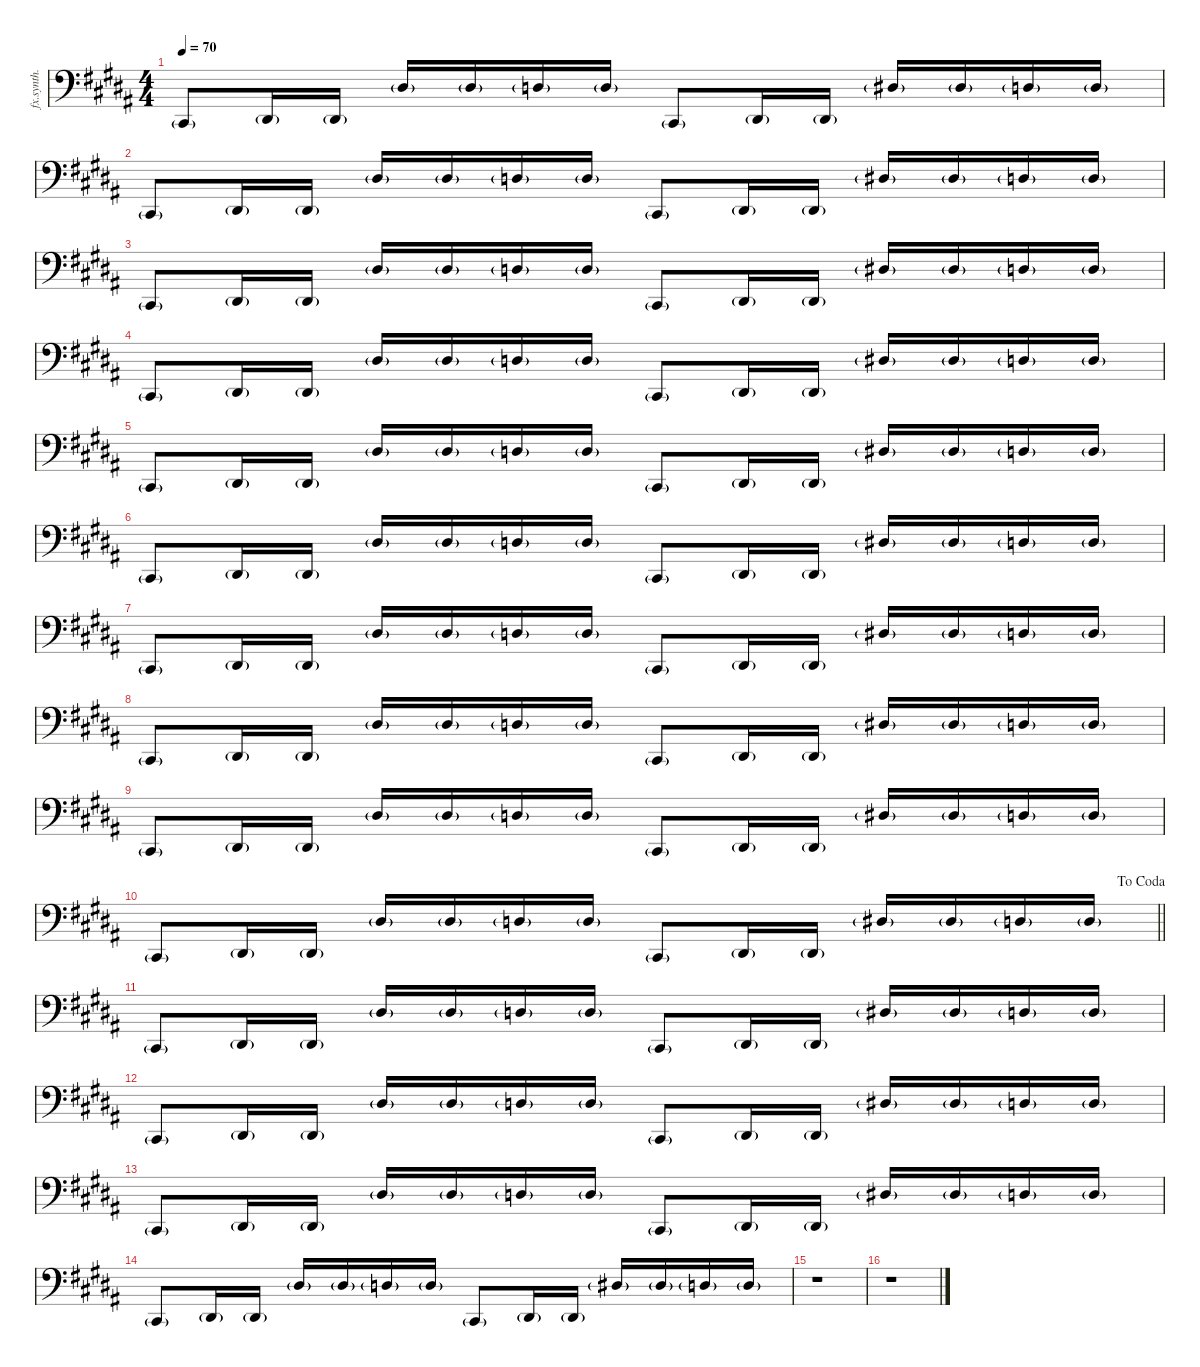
\defaultSystemsLayout 4
\hideDynamics
\bracketExtendMode nobrackets
\otherSystemsTrackNameOrientation horizontal
\track ("Effect 3" "fx.synth.") {defaultSystemsLayout 32 instrument gunshot}
\staff {score}
\tuning (E4 C4 G3 C3 G2 Bb1)
\ts (4 4)
\tempo 70
\clef f4
\ks b
3.6{g acc #}.8{dy mf beam Up} 5.6{g acc #}.16{beam Up} 5.6{g acc #}.16{beam Up} 3.4{g acc #}.16{beam Up} 3.4{g acc #}.16{dy mp beam Up} 2.4{g acc forcenatural}.16{dy mf beam Up} 2.4{g acc forcenatural}.16{dy mp beam Up} 3.6{g acc #}.8{dy mf beam Up} 5.6{g acc #}.16{beam Up} 5.6{g acc #}.16{beam Up} 3.4{g acc #}.16{beam Up} 3.4{g acc #}.16{dy mp beam Up} 2.4{g acc forcenatural}.16{dy mf beam Up} 2.4{g acc forcenatural}.16{dy mp beam Up} |
3.6{g acc #}.8{dy mf beam Up} 5.6{g acc #}.16{beam Up} 5.6{g acc #}.16{beam Up} 3.4{g acc #}.16{beam Up} 3.4{g acc #}.16{dy mp beam Up} 2.4{g acc forcenatural}.16{dy mf beam Up} 2.4{g acc forcenatural}.16{dy mp beam Up} 3.6{g acc #}.8{dy mf beam Up} 5.6{g acc #}.16{beam Up} 5.6{g acc #}.16{beam Up} 3.4{g acc #}.16{beam Up} 3.4{g acc #}.16{dy mp beam Up} 2.4{g acc forcenatural}.16{dy mf beam Up} 2.4{g acc forcenatural}.16{dy mp beam Up} |
3.6{g acc #}.8{dy mf beam Up} 5.6{g acc #}.16{beam Up} 5.6{g acc #}.16{beam Up} 3.4{g acc #}.16{beam Up} 3.4{g acc #}.16{dy mp beam Up} 2.4{g acc forcenatural}.16{dy mf beam Up} 2.4{g acc forcenatural}.16{dy mp beam Up} 3.6{g acc #}.8{dy mf beam Up} 5.6{g acc #}.16{beam Up} 5.6{g acc #}.16{beam Up} 3.4{g acc #}.16{beam Up} 3.4{g acc #}.16{dy mp beam Up} 2.4{g acc forcenatural}.16{dy mf beam Up} 2.4{g acc forcenatural}.16{dy mp beam Up} |
3.6{g acc #}.8{dy mf beam Up} 5.6{g acc #}.16{beam Up} 5.6{g acc #}.16{beam Up} 3.4{g acc #}.16{beam Up} 3.4{g acc #}.16{dy mp beam Up} 2.4{g acc forcenatural}.16{dy mf beam Up} 2.4{g acc forcenatural}.16{dy mp beam Up} 3.6{g acc #}.8{dy mf beam Up} 5.6{g acc #}.16{beam Up} 5.6{g acc #}.16{beam Up} 3.4{g acc #}.16{beam Up} 3.4{g acc #}.16{dy mp beam Up} 2.4{g acc forcenatural}.16{dy mf beam Up} 2.4{g acc forcenatural}.16{dy mp beam Up} |
3.6{g acc #}.8{dy mf beam Up} 5.6{g acc #}.16{beam Up} 5.6{g acc #}.16{beam Up} 3.4{g acc #}.16{beam Up} 3.4{g acc #}.16{dy mp beam Up} 2.4{g acc forcenatural}.16{dy mf beam Up} 2.4{g acc forcenatural}.16{dy mp beam Up} 3.6{g acc #}.8{dy mf beam Up} 5.6{g acc #}.16{beam Up} 5.6{g acc #}.16{beam Up} 3.4{g acc #}.16{beam Up} 3.4{g acc #}.16{dy mp beam Up} 2.4{g acc forcenatural}.16{dy mf beam Up} 2.4{g acc forcenatural}.16{dy mp beam Up} |
3.6{g acc #}.8{dy mf beam Up} 5.6{g acc #}.16{beam Up} 5.6{g acc #}.16{beam Up} 3.4{g acc #}.16{beam Up} 3.4{g acc #}.16{dy mp beam Up} 2.4{g acc forcenatural}.16{dy mf beam Up} 2.4{g acc forcenatural}.16{dy mp beam Up} 3.6{g acc #}.8{dy mf beam Up} 5.6{g acc #}.16{beam Up} 5.6{g acc #}.16{beam Up} 3.4{g acc #}.16{beam Up} 3.4{g acc #}.16{dy mp beam Up} 2.4{g acc forcenatural}.16{dy mf beam Up} 2.4{g acc forcenatural}.16{dy mp beam Up} |
3.6{g acc #}.8{dy mf beam Up} 5.6{g acc #}.16{beam Up} 5.6{g acc #}.16{beam Up} 3.4{g acc #}.16{beam Up} 3.4{g acc #}.16{dy mp beam Up} 2.4{g acc forcenatural}.16{dy mf beam Up} 2.4{g acc forcenatural}.16{dy mp beam Up} 3.6{g acc #}.8{dy mf beam Up} 5.6{g acc #}.16{beam Up} 5.6{g acc #}.16{beam Up} 3.4{g acc #}.16{beam Up} 3.4{g acc #}.16{dy mp beam Up} 2.4{g acc forcenatural}.16{dy mf beam Up} 2.4{g acc forcenatural}.16{dy mp beam Up} |
3.6{g acc #}.8{dy mf beam Up} 5.6{g acc #}.16{beam Up} 5.6{g acc #}.16{beam Up} 3.4{g acc #}.16{beam Up} 3.4{g acc #}.16{dy mp beam Up} 2.4{g acc forcenatural}.16{dy mf beam Up} 2.4{g acc forcenatural}.16{dy mp beam Up} 3.6{g acc #}.8{dy mf beam Up} 5.6{g acc #}.16{beam Up} 5.6{g acc #}.16{beam Up} 3.4{g acc #}.16{beam Up} 3.4{g acc #}.16{dy mp beam Up} 2.4{g acc forcenatural}.16{dy mf beam Up} 2.4{g acc forcenatural}.16{dy mp beam Up} |
3.6{g acc #}.8{dy mf beam Up} 5.6{g acc #}.16{beam Up} 5.6{g acc #}.16{beam Up} 3.4{g acc #}.16{beam Up} 3.4{g acc #}.16{dy mp beam Up} 2.4{g acc forcenatural}.16{dy mf beam Up} 2.4{g acc forcenatural}.16{dy mp beam Up} 3.6{g acc #}.8{dy mf beam Up} 5.6{g acc #}.16{beam Up} 5.6{g acc #}.16{beam Up} 3.4{g acc #}.16{beam Up} 3.4{g acc #}.16{dy mp beam Up} 2.4{g acc forcenatural}.16{dy mf beam Up} 2.4{g acc forcenatural}.16{dy mp beam Up} |
\jump dacoda
\barLineRight lightlight
3.6{g acc #}.8{dy mf beam Up} 5.6{g acc #}.16{beam Up} 5.6{g acc #}.16{beam Up} 3.4{g acc #}.16{beam Up} 3.4{g acc #}.16{dy mp beam Up} 2.4{g acc forcenatural}.16{dy mf beam Up} 2.4{g acc forcenatural}.16{dy mp beam Up} 3.6{g acc #}.8{dy mf beam Up} 5.6{g acc #}.16{beam Up} 5.6{g acc #}.16{beam Up} 3.4{g acc #}.16{beam Up} 3.4{g acc #}.16{dy mp beam Up} 2.4{g acc forcenatural}.16{dy mf beam Up} 2.4{g acc forcenatural}.16{dy mp beam Up} |
3.6{g acc #}.8{dy mf beam Up} 5.6{g acc #}.16{beam Up} 5.6{g acc #}.16{beam Up} 3.4{g acc #}.16{beam Up} 3.4{g acc #}.16{dy mp beam Up} 2.4{g acc forcenatural}.16{dy mf beam Up} 2.4{g acc forcenatural}.16{dy mp beam Up} 3.6{g acc #}.8{dy mf beam Up} 5.6{g acc #}.16{beam Up} 5.6{g acc #}.16{beam Up} 3.4{g acc #}.16{beam Up} 3.4{g acc #}.16{dy mp beam Up} 2.4{g acc forcenatural}.16{dy mf beam Up} 2.4{g acc forcenatural}.16{dy mp beam Up} |
3.6{g acc #}.8{dy mf beam Up} 5.6{g acc #}.16{beam Up} 5.6{g acc #}.16{beam Up} 3.4{g acc #}.16{beam Up} 3.4{g acc #}.16{dy mp beam Up} 2.4{g acc forcenatural}.16{dy mf beam Up} 2.4{g acc forcenatural}.16{dy mp beam Up} 3.6{g acc #}.8{dy mf beam Up} 5.6{g acc #}.16{beam Up} 5.6{g acc #}.16{beam Up} 3.4{g acc #}.16{beam Up} 3.4{g acc #}.16{dy mp beam Up} 2.4{g acc forcenatural}.16{dy mf beam Up} 2.4{g acc forcenatural}.16{dy mp beam Up} |
3.6{g acc #}.8{dy mf beam Up} 5.6{g acc #}.16{beam Up} 5.6{g acc #}.16{beam Up} 3.4{g acc #}.16{beam Up} 3.4{g acc #}.16{dy mp beam Up} 2.4{g acc forcenatural}.16{dy mf beam Up} 2.4{g acc forcenatural}.16{dy mp beam Up} 3.6{g acc #}.8{dy mf beam Up} 5.6{g acc #}.16{beam Up} 5.6{g acc #}.16{beam Up} 3.4{g acc #}.16{beam Up} 3.4{g acc #}.16{dy mp beam Up} 2.4{g acc forcenatural}.16{dy mf beam Up} 2.4{g acc forcenatural}.16{dy mp beam Up} |
3.6{g acc #}.8{dy mf beam Up} 5.6{g acc #}.16{beam Up} 5.6{g acc #}.16{beam Up} 3.4{g acc #}.16{beam Up} 3.4{g acc #}.16{dy mp beam Up} 2.4{g acc forcenatural}.16{dy mf beam Up} 2.4{g acc forcenatural}.16{dy mp beam Up} 3.6{g acc #}.8{dy mf beam Up} 5.6{g acc #}.16{beam Up} 5.6{g acc #}.16{beam Up} 3.4{g acc #}.16{beam Up} 3.4{g acc #}.16{dy mp beam Up} 2.4{g acc forcenatural}.16{dy mf beam Up} 2.4{g acc forcenatural}.16{dy mp beam Up} |
r.1{beam Down} |
r.1{beam Down}
